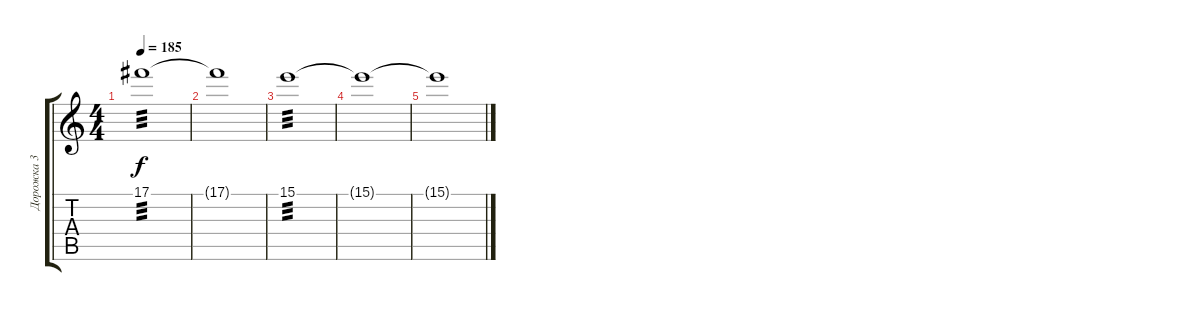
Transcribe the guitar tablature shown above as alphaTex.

\track ("Дорожка 3" "Дорожка 3") {instrument distortionguitar}
\staff {score tabs}
\tuning (Db4 Ab3 E3 B2 Gb2 B1) {hide}
\ts (4 4)
\tempo 185
\clef g2
\ks c
17.1.1{tp 3 dy f} |
17.1{t}.1 |
15.1.1{tp 3} |
15.1{t}.1 |
15.1{t}.1
